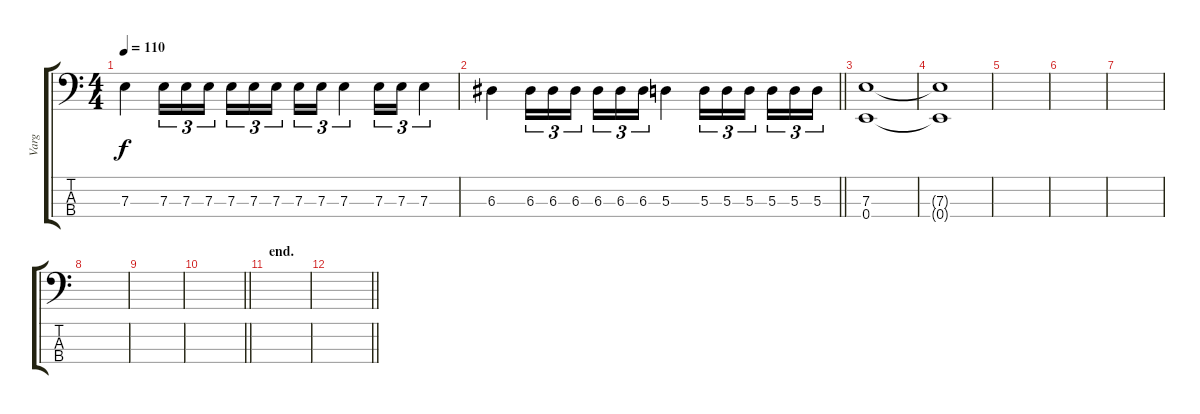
\track ("Varg" "Varg") {instrument electricbasspick}
\staff {score tabs}
\tuning (G2 D2 A1 E1) {hide}
\ts (4 4)
\tempo 110
\clef f4
\ks c
7.3.4{dy f} 7.3.16{tu (3 2)} 7.3.16{tu (3 2)} 7.3.16{tu (3 2) beam splitsecondary} 7.3.16{tu (3 2)} 7.3.16{tu (3 2)} 7.3.16{tu (3 2)} 7.3.16{tu (3 2)} 7.3.16{tu (3 2)} 7.3.4{tu (3 2)} 7.3.16{tu (3 2)} 7.3.16{tu (3 2)} 7.3.4{tu (3 2)} |
\barLineRight lightlight
6.3.4 6.3.16{tu (3 2)} 6.3.16{tu (3 2)} 6.3.16{tu (3 2) beam splitsecondary} 6.3.16{tu (3 2)} 6.3.16{tu (3 2)} 6.3.16{tu (3 2)} 5.3.4 5.3.16{tu (3 2)} 5.3.16{tu (3 2)} 5.3.16{tu (3 2) beam splitsecondary} 5.3.16{tu (3 2)} 5.3.16{tu (3 2)} 5.3.16{tu (3 2)} |
\section ("" "")
(7.3 0.4).1 |
(7.3{t} 0.4{t}).1 |
|
|
|
|
|
\barLineRight lightlight
|
\section ("" "end.")
|
\barLineRight lightlight
